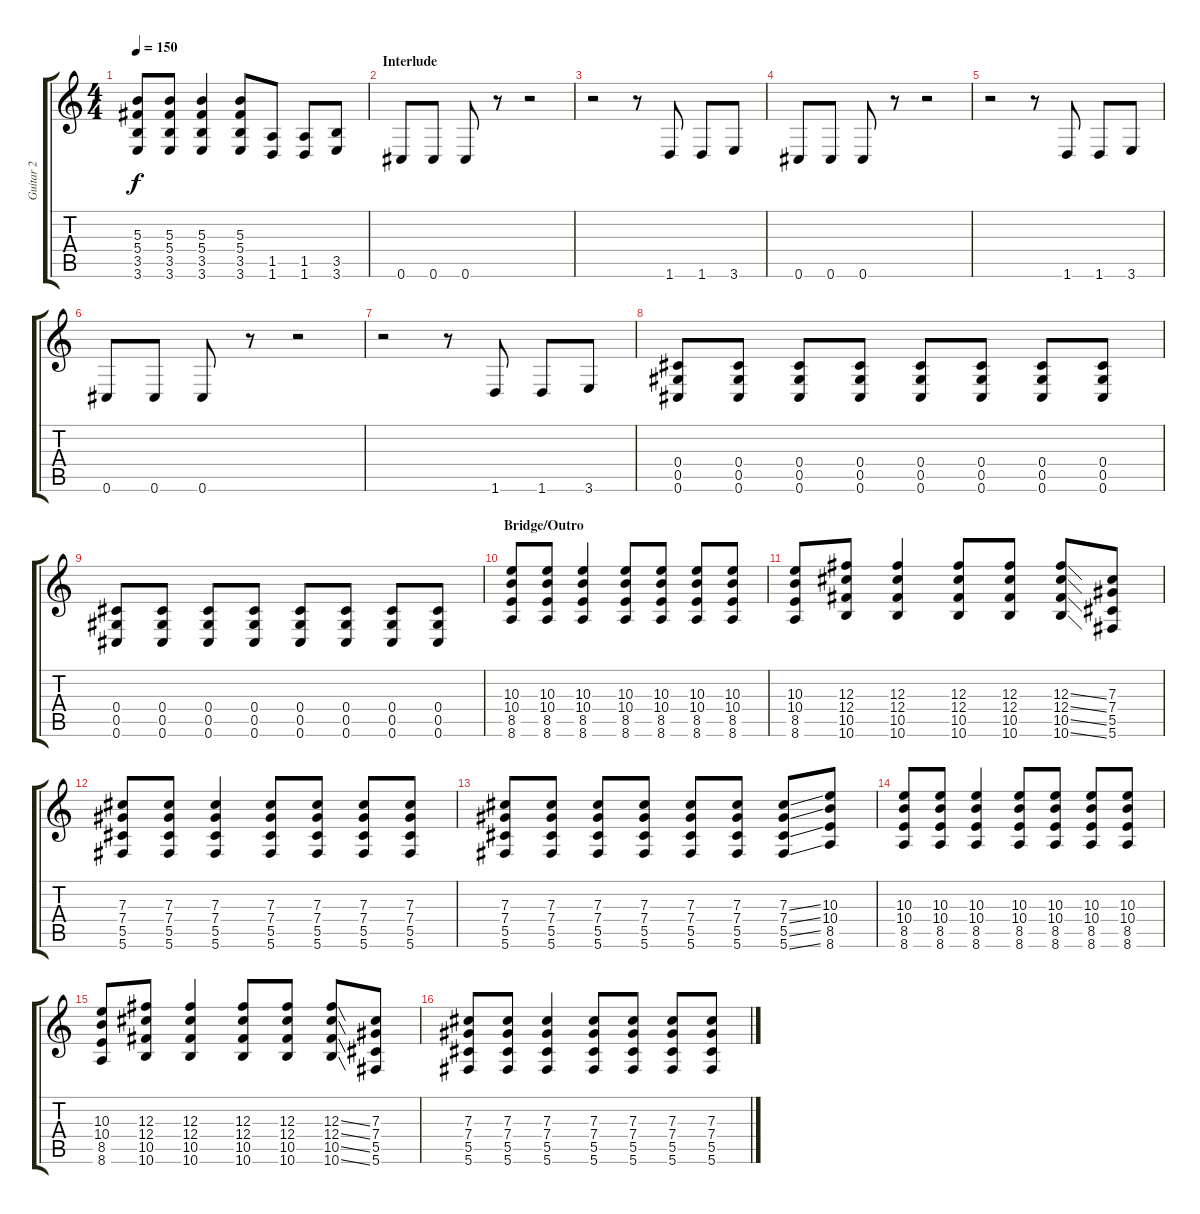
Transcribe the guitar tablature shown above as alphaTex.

\track ("Guitar 2" "Guitar 2") {instrument distortionguitar}
\staff {score tabs}
\tuning (Eb4 Bb3 Gb3 Db3 Ab2 Db2) {hide}
\ts (4 4)
\tempo 150
\clef g2
\ks c
(5.3{t} 5.4{t} 3.5{t} 3.6{t}).8{dy f} (5.3 5.4 3.5 3.6).8 (5.3 5.4 3.5 3.6).4 (5.3 5.4 3.5 3.6).8 (1.5 1.6).8 (1.5 1.6).8 (3.5 3.6).8 |
\section ("" "Interlude")
0.6.8 0.6.8 0.6.8 r.8 r.2 |
r.2 r.8 1.6.8 1.6.8 3.6.8 |
0.6.8 0.6.8 0.6.8 r.8 r.2 |
r.2 r.8 1.6.8 1.6.8 3.6.8 |
0.6.8 0.6.8 0.6.8 r.8 r.2 |
r.2 r.8 1.6.8 1.6.8 3.6.8 |
(0.4 0.5 0.6).8 (0.4 0.5 0.6).8 (0.4 0.5 0.6).8 (0.4 0.5 0.6).8 (0.4 0.5 0.6).8 (0.4 0.5 0.6).8 (0.4 0.5 0.6).8 (0.4 0.5 0.6).8 |
(0.4 0.5 0.6).8 (0.4 0.5 0.6).8 (0.4 0.5 0.6).8 (0.4 0.5 0.6).8 (0.4 0.5 0.6).8 (0.4 0.5 0.6).8 (0.4 0.5 0.6).8 (0.4 0.5 0.6).8 |
\section ("" "Bridge/Outro")
(10.3 10.4 8.5 8.6).8 (10.3 10.4 8.5 8.6).8 (10.3 10.4 8.5 8.6).4 (10.3 10.4 8.5 8.6).8 (10.3 10.4 8.5 8.6).8 (10.3 10.4 8.5 8.6).8 (10.3 10.4 8.5 8.6).8 |
(10.3 10.4 8.5 8.6).8 (12.3 12.4 10.5 10.6).8 (12.3 12.4 10.5 10.6).4 (12.3 12.4 10.5 10.6).8 (12.3 12.4 10.5 10.6).8 (12.3{ss} 12.4{ss} 10.5{ss} 10.6{ss}).8 (7.3 7.4 5.5 5.6).8 |
(7.3 7.4 5.5 5.6).8 (7.3 7.4 5.5 5.6).8 (7.3 7.4 5.5 5.6).4 (7.3 7.4 5.5 5.6).8 (7.3 7.4 5.5 5.6).8 (7.3 7.4 5.5 5.6).8 (7.3 7.4 5.5 5.6).8 |
(7.3 7.4 5.5 5.6).8 (7.3 7.4 5.5 5.6).8 (7.3 7.4 5.5 5.6).8 (7.3 7.4 5.5 5.6).8 (7.3 7.4 5.5 5.6).8 (7.3 7.4 5.5 5.6).8 (7.3{ss} 7.4{ss} 5.5{ss} 5.6{ss}).8 (10.3 10.4 8.5 8.6).8 |
(10.3 10.4 8.5 8.6).8 (10.3 10.4 8.5 8.6).8 (10.3 10.4 8.5 8.6).4 (10.3 10.4 8.5 8.6).8 (10.3 10.4 8.5 8.6).8 (10.3 10.4 8.5 8.6).8 (10.3 10.4 8.5 8.6).8 |
(10.3 10.4 8.5 8.6).8 (12.3 12.4 10.5 10.6).8 (12.3 12.4 10.5 10.6).4 (12.3 12.4 10.5 10.6).8 (12.3 12.4 10.5 10.6).8 (12.3{ss} 12.4{ss} 10.5{ss} 10.6{ss}).8 (7.3 7.4 5.5 5.6).8 |
(7.3 7.4 5.5 5.6).8 (7.3 7.4 5.5 5.6).8 (7.3 7.4 5.5 5.6).4 (7.3 7.4 5.5 5.6).8 (7.3 7.4 5.5 5.6).8 (7.3 7.4 5.5 5.6).8 (7.3 7.4 5.5 5.6).8
